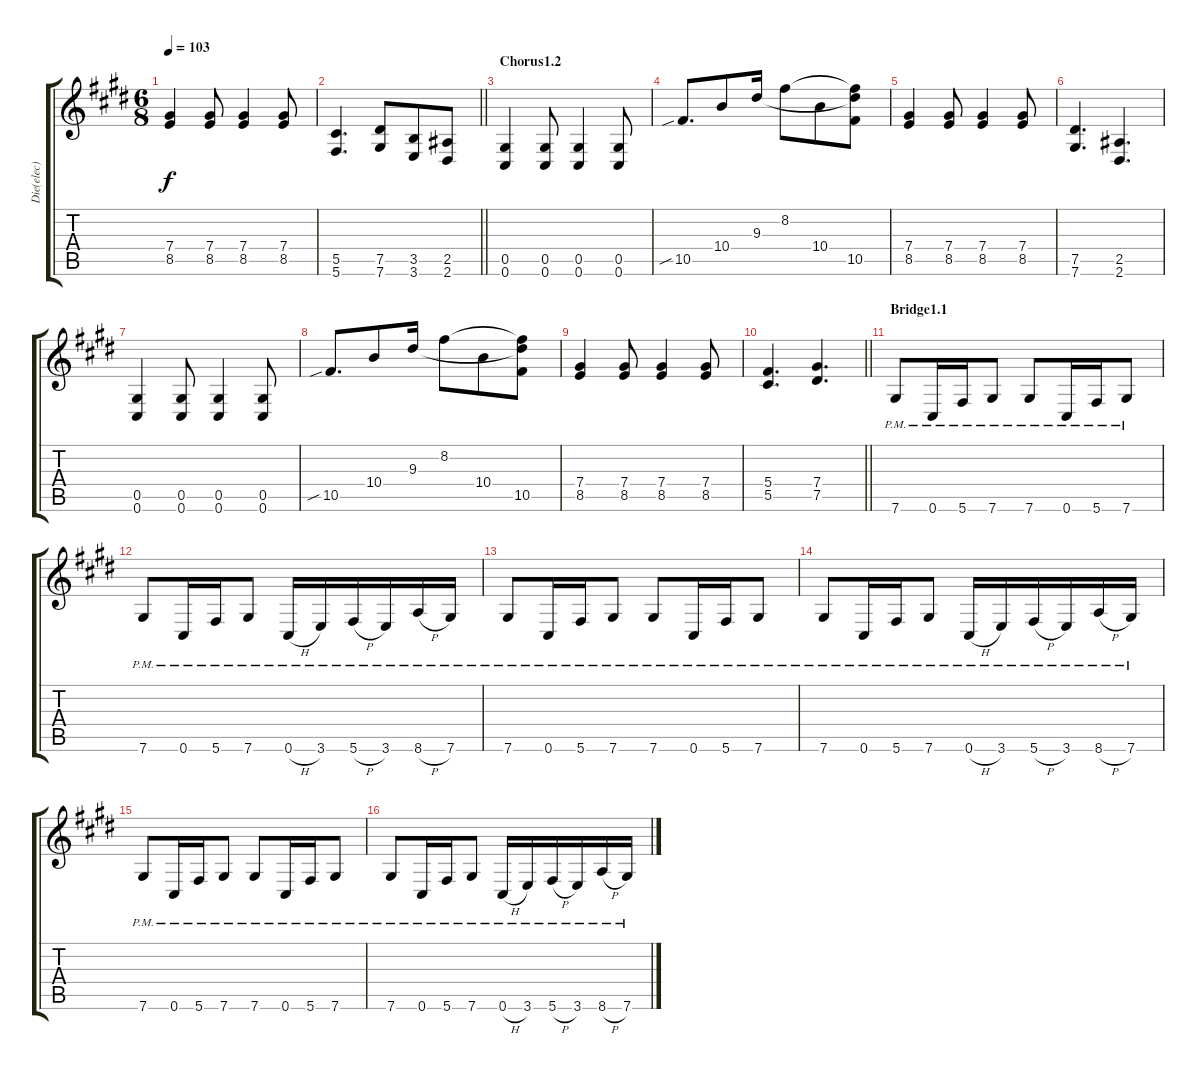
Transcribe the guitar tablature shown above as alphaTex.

\track ("Die(elec)" "Die(elec)") {instrument distortionguitar}
\staff {score tabs}
\tuning (Eb4 Bb3 Gb3 Db3 Ab2 Db2) {hide}
\ts (6 8)
\tempo 103
\clef g2
\ks c#minor
(7.4 8.5).4{dy f} (7.4 8.5).8 (7.4 8.5).4 (7.4 8.5).8 |
\barLineRight lightlight
(5.5 5.6).4{d} (7.5 7.6).8 (3.5 3.6).8 (2.5 2.6).8 |
\section ("" "Chorus1.2")
(0.5 0.6).4 (0.5 0.6).8 (0.5 0.6).4 (0.5 0.6).8 |
10.5{sib}.8{d} 10.4.8 9.3.16 8.2.8 10.4.8 (8.2{t} 9.3{t} 10.5).8 |
(7.4 8.5).4 (7.4 8.5).8 (7.4 8.5).4 (7.4 8.5).8 |
(7.5 7.6).4{d} (2.5 2.6).4{d} |
(0.5 0.6).4 (0.5 0.6).8 (0.5 0.6).4 (0.5 0.6).8 |
10.5{sib}.8{d} 10.4.8 9.3.16 8.2.8 10.4.8 (8.2{t} 9.3{t} 10.5).8 |
(7.4 8.5).4 (7.4 8.5).8 (7.4 8.5).4 (7.4 8.5).8 |
\barLineRight lightlight
(5.4 5.5).4{d} (7.4 7.5).4{d} |
\section ("" "Bridge1.1")
7.6{pm}.8 0.6{pm}.16 5.6{pm}.16 7.6{pm}.8 7.6{pm}.8 0.6{pm}.16 5.6{pm}.16 7.6{pm}.8 |
7.6{pm}.8 0.6{pm}.16 5.6{pm}.16 7.6{pm}.8 0.6{h pm}.16 3.6{pm}.16 5.6{h pm}.16 3.6{pm}.16 8.6{h pm}.16 7.6{pm}.16 |
7.6{pm}.8 0.6{pm}.16 5.6{pm}.16 7.6{pm}.8 7.6{pm}.8 0.6{pm}.16 5.6{pm}.16 7.6{pm}.8 |
7.6{pm}.8 0.6{pm}.16 5.6{pm}.16 7.6{pm}.8 0.6{h pm}.16 3.6{pm}.16 5.6{h pm}.16 3.6{pm}.16 8.6{h pm}.16 7.6{pm}.16 |
7.6{pm}.8 0.6{pm}.16 5.6{pm}.16 7.6{pm}.8 7.6{pm}.8 0.6{pm}.16 5.6{pm}.16 7.6{pm}.8 |
7.6{pm}.8 0.6{pm}.16 5.6{pm}.16 7.6{pm}.8 0.6{h pm}.16 3.6{pm}.16 5.6{h pm}.16 3.6{pm}.16 8.6{h pm}.16 7.6{pm}.16
